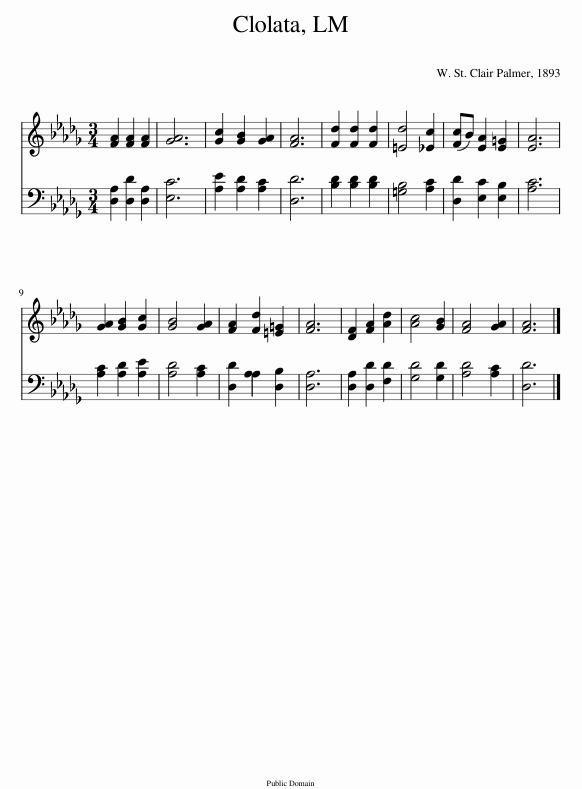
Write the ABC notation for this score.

X:1
%%score 1 ( 2 3 )
L:1/8
M:3/4
I:linebreak $
K:Db
V:1 treble
V:2 bass
V:3 bass
V:1
 [FA]2 [FA]2 [FA]2 | [GA]6 | [Gc]2 [GB]2 [GA]2 | [FA]6 | [Fd]2 [Fd]2 [Fd]2 | %5
 [=Ed]4 [_Ec]2 | ([Fc]B) [EA]2 [E=G]2 | [EA]6 |$ [GA]2 [GB]2 [Gc]2 | [GB]4 [GA]2 | %10
 [FA]2 [Fd]2 [=E=G]2 | [FA]6 | [DF]2 [FA]2 [Ad]2 | [Ac]4 [GB]2 | [FA]4 [GA]2 | %15
 [FA]6 |] %16
V:2
 [D,A,]2 [D,D]2 [D,A,]2 | [E,C]6 | [A,E]2 [A,D]2 [A,C]2 | [D,D]6 | [B,D]2 [B,D]2 [B,D]2 | %5
 [=G,B,]4 [A,C]2 | [D,D]2 [E,C]2 [E,B,]2 | [A,C]6 |$ [A,C]2 [A,D]2 [A,E]2 | [A,D]4 [A,C]2 | %10
 [D,D]2 A,2 [D,B,]2 | [D,A,]6 | [D,A,]2 [D,D]2 [F,D]2 | [G,D]4 [G,D]2 | [A,D]4 [A,C]2 | %15
 [D,D]6 |] %16
V:3
 x6 | x6 | x6 | x6 | x6 | %5
 x6 | x6 | x6 |$ x6 | x6 | %10
 x2 A,2 x2 | x6 | x6 | x6 | x6 | %15
 x6 |] %16
